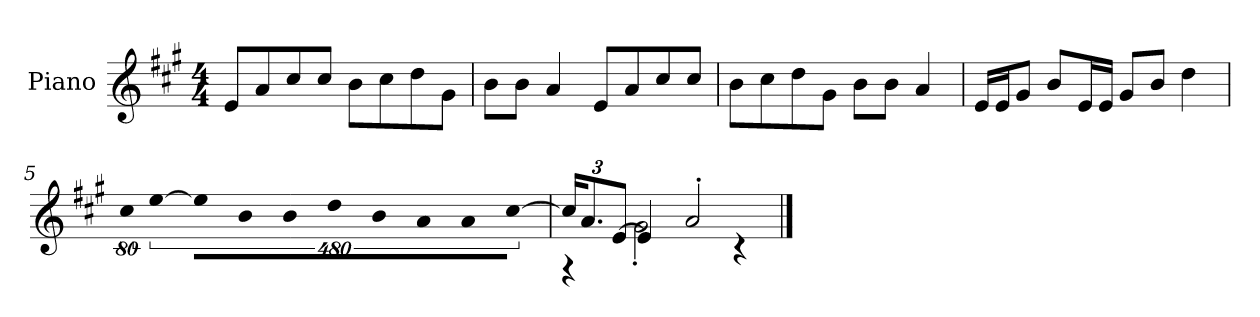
**kern
*part1
*staff1
*I"Piano
*I'P-no
*clefG2
*k[f#c#g#]
*M4/4
*MM90
=1
8e/L
8a/
8cc#/
8cc#/J
8b\L
8cc#\
8dd\
8g#\J
=2
8b\L
8b\J
4a/
8e/L
8a/
8cc#/
8cc#/J
=3
8b\L
8cc#\
8dd\
8g#\J
8b\L
8b\J
4a/
=4
16e/LL
16e/J
8g#/J
8b/L
16e/L
16e/JJ
8g#/L
8b/J
4dd\
!!LO:LB:g=z
=5
!LO:N:vis=8
640%71cc#\
!LO:N:vis=4
[1920%427ee\
!LO:N:vis=16
1920%107ee\LL]
!LO:N:vis=16
1920%107b\J
!LO:N:vis=8
640%71b\
!LO:N:vis=8
640%71dd\
!LO:N:vis=8
640%71b\
!LO:N:vis=16
1920%107a\L
!LO:N:vis=16
1920%107a\J
!LO:N:vis=8
[640%71cc#\J
=6
*Xbrackettup
*^
24cc#/KL]	4r
12.a/	.
[12e/J	.
4e/]	2g#'\
2a'/	.
.	4r
*v	*v
==
*-
